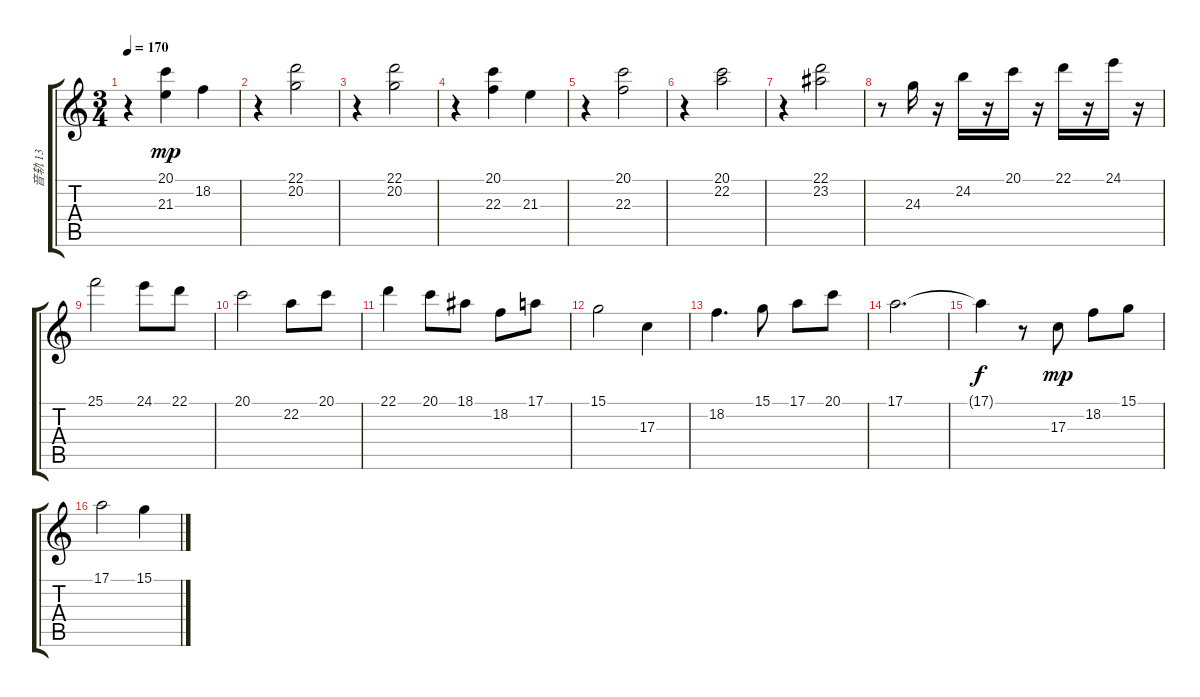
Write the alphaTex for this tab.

\track ("音轨 13" "音轨 13") {instrument piccolo}
\staff {score tabs}
\tuning (E4 B3 G3 D3 A2 E2) {hide}
\ts (3 4)
\tempo 170
\clef g2
\ks c
r.4{dy f} (20.1 21.3).4{dy mp} 18.2.4 |
r.4 (22.1 20.2).2 |
r.4 (22.1 20.2).2 |
r.4 (20.1 22.3).4 21.3.4 |
r.4 (20.1 22.3).2 |
r.4 (20.1 22.2).2 |
r.4 (22.1 23.2).2 |
r.8 24.3.16 r.16 24.2.16 r.16 20.1.16 r.16 22.1.16 r.16 24.1.16 r.16 |
25.1.2 24.1.8 22.1.8 |
20.1.2 22.2.8 20.1.8 |
22.1.4 20.1.8 18.1.8 18.2.8 17.1.8 |
15.1.2 17.3.4 |
18.2.4{d} 15.1.8 17.1.8 20.1.8 |
17.1.2{d} |
17.1{t}.4{dy f} r.8 17.3.8{dy mp} 18.2.8 15.1.8 |
17.1.2 15.1.4
